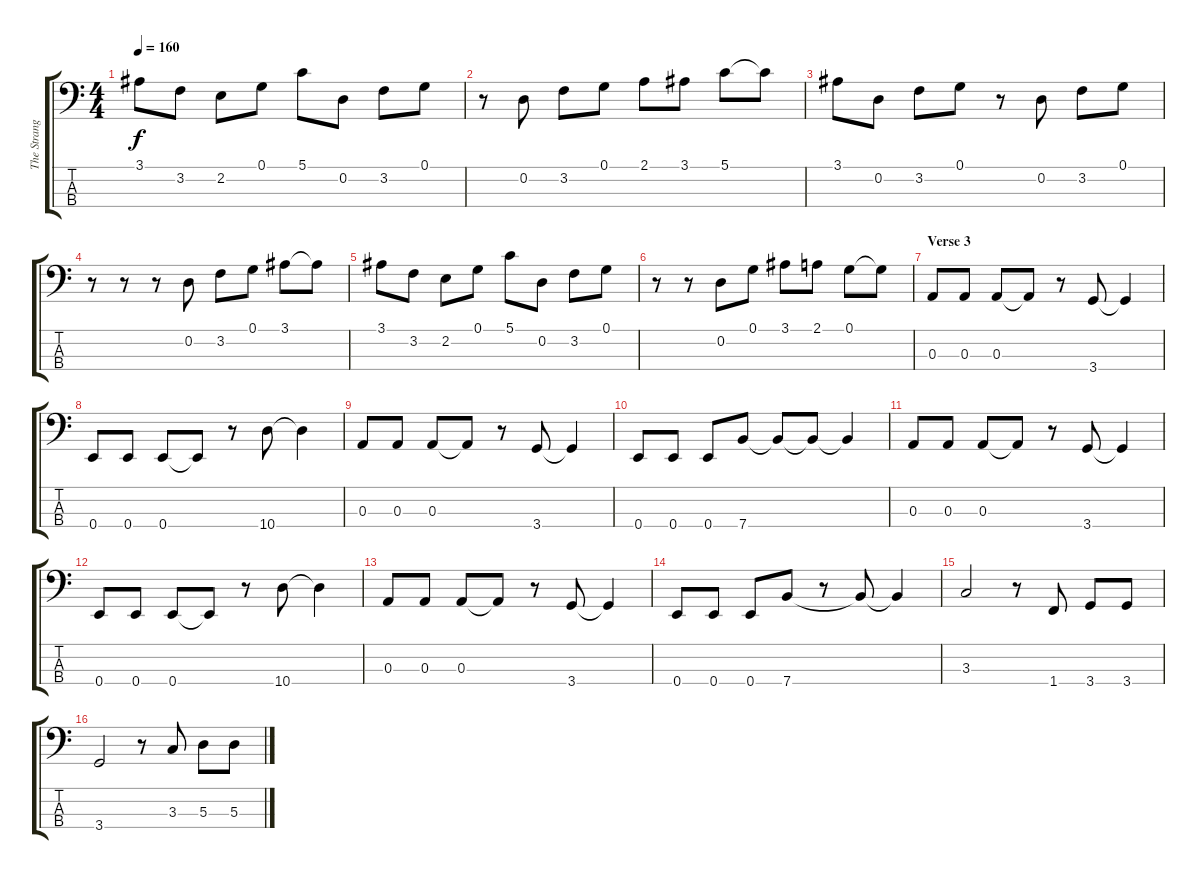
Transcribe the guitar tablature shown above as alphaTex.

\track ("The Strange man (Bass)" "The Strang") {instrument electricbassfinger}
\staff {score tabs}
\tuning (G2 D2 A1 E1) {hide}
\ts (4 4)
\tempo 160
\clef f4
\ks c
3.1.8{dy f} 3.2.8 2.2.8 0.1.8 5.1.8 0.2.8 3.2.8 0.1.8 |
r.8 0.2.8 3.2.8 0.1.8 2.1.8 3.1.8 5.1.8 5.1{t}.8 |
3.1.8 0.2.8 3.2.8 0.1.8 r.8 0.2.8 3.2.8 0.1.8 |
r.8 r.8 r.8 0.2.8 3.2.8 0.1.8 3.1.8 3.1{t}.8 |
3.1.8 3.2.8 2.2.8 0.1.8 5.1.8 0.2.8 3.2.8 0.1.8 |
r.8 r.8 0.2.8 0.1.8 3.1.8 2.1.8 0.1.8 0.1{t}.8 |
\section ("" "Verse 3")
0.3.8 0.3.8 0.3.8 0.3{t}.8 r.8 3.4.8 3.4{t}.4 |
0.4.8 0.4.8 0.4.8 0.4{t}.8 r.8 10.4.8 10.4{t}.4 |
0.3.8 0.3.8 0.3.8 0.3{t}.8 r.8 3.4.8 3.4{t}.4 |
0.4.8 0.4.8 0.4.8 7.4.8 7.4{t}.8 7.4{t}.8 7.4{t}.4 |
0.3.8 0.3.8 0.3.8 0.3{t}.8 r.8 3.4.8 3.4{t}.4 |
0.4.8 0.4.8 0.4.8 0.4{t}.8 r.8 10.4.8 10.4{t}.4 |
0.3.8 0.3.8 0.3.8 0.3{t}.8 r.8 3.4.8 3.4{t}.4 |
0.4.8 0.4.8 0.4.8 7.4.8 r.8 7.4{t}.8 7.4{t}.4 |
3.3.2 r.8 1.4.8 3.4.8 3.4.8 |
3.4.2 r.8 3.3.8 5.3.8 5.3.8
